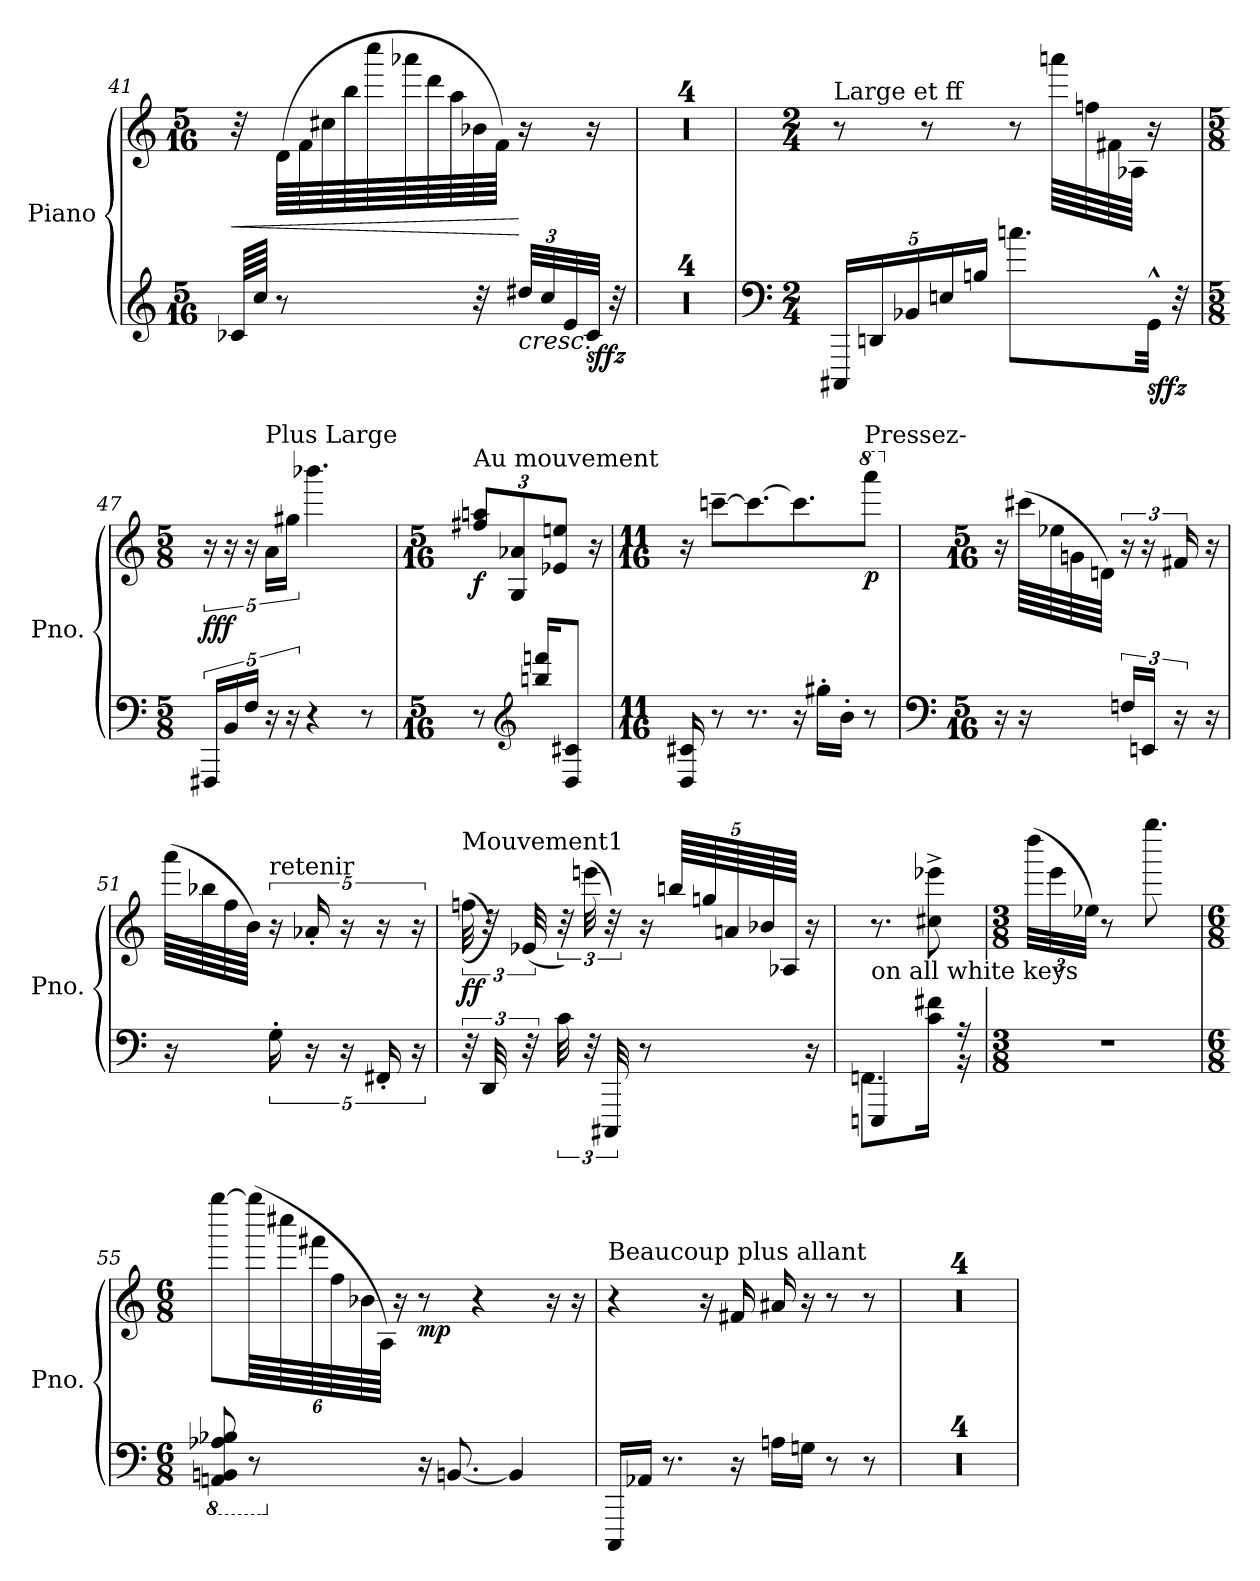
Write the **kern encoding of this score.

**kern	**kern	**dynam
*part1	*part1	*part1
*staff2	*staff1	*staff1/2
*I"Piano	*	*
*I'Pno.	*	*
*clefG2	*clefG2	*
*k[]	*k[]	*
*M5/16	*M5/16	*
=41	=41	=41
!	!	!LO:HP:b
64c-X/LLLL	32r	<
64cc/JJJJ	.	.
8r	(>64d\LLLL	.
.	64f\	.
.	64cc#X\	.
.	64bb\	.
.	64cccc\	.
.	64aaa-X\	.
.	64ddd\	.
.	64aa\	.
32r	64b-X\	.
.	64f\JJJJ)	.
*Xbrackettup	*	*
!	!	!LO:HP:n=1:b=2
48dd#X/LLL	16r	[ <
48cc/	.	.
48e/	.	.
!	!	!LO:DY:b=2
32c-/JJJ	16r	sffz
32r	.	.
=42	=42	=42
16%5r	16%5r	.
=43	=43	=43
16%5r	16%5r	.
=44	=44	=44
16%5r	16%5r	.
=45	=45	=45
16%5r	16%5r	.
=46	=46	=46
*clefF4	*	*
*M2/4	*M2/4	*
!	!LO:TX:a:t=Large  et ff	!
20CCC#X/LL	8r	.
20DDn/	.	.
20BB-X/	.	.
.	8r	.
20En/	.	.
20Bn/JJ	.	.
8.ccn\L	8r	.
.	64aaan\LLLL	.
.	64ffn\	.
.	64f#X\	.
.	64A-X\JJJJ	.
!	!	!LO:DY:b=2
32GG^^\Jkk	16r	sffz
32r	.	.
=47	=47	=47
*M5/8	*M5/8	*
*brackettup	*	*
!	!	!LO:DY:b
20FFF#X/LL	20r	fff
20BB/	20r	.
20F/JJ	20r	.
!	!LO:TX:a:t=Plus Large	!
20r	20a\LL	.
20r	20gg#X\JJ	.
4r	4.bbb-X\	.
8r	.	.
=48	=48	=48
*M5/16	*M5/16	*
*	*Xbrackettup	*
!	!LO:TX:a:t=Au mouvement	!
!	!	!LO:DY:b
8r	12ff#X/ 12aan/L	f
.	12G/ 12a-X/	.
*clefG2	*	*
16bbn/ 16fffn/KL	.	.
.	12e-X/ 12een/J	.
8D/ 8c#X/J	.	.
.	16r	.
=49	=49	=49
*M11/16	*M11/16	*
16D/ 16c#X/	16r	.
8r	[8cccn~\L	.
8.r	8.ccc\_	.
16r	8.ccc\]	.
16gg#X'\LL	.	.
16b'\JJ	.	.
*	*8va	*
!	!LO:TX:a:t=Pressez-	!
!	!	!LO:DY:b
8r	8aaaa\J	p
=50	=50	=50
*clefF4	*	*
*M5/16	*M5/16	*
*	*X8va	*
16r	16r	.
16r	(>64ccc#X\LLLL	.
.	64ee-X\	.
.	64gn\	.
.	64dn\JJJJ)	.
*	*brackettup	*
24Fn/LL	24r	.
24EEn/JJ	24r	.
24r	24f#X/	.
16r	16r	.
=51	=51	=51
16r	(>64aaa\LLLL	.
.	64bb-X\	.
.	64ff\	.
.	64b\JJJJ)	.
!	!LO:TX:a:t=retenir	!
20G'\	20r	.
20r	20a-X'/	.
20r	20r	.
20FF#X'/	20r	.
20r	20r	.
=52	=52	=52
!	!LO:TX:a:t=Mouvement1	!
!	!	!LO:DY:b
48r	(>(>48ffn\	ff
48DD/	48r))	.
48r	(<48e-X/	.
48c\	48r)	.
48r	(>48eeen\	.
48CCC#X/	48r)	.
8r	16r	.
*	*Xbrackettup	*
!	!	!LO:DY:b
!	!	!LO:DY:n=1:b
.	80bbn/LLLL	fff other-dynamics
.	80ggn/	.
.	80an/	.
.	80b-X/	.
.	80A-X/JJJJ	.
16r	16r	.
=53	=53	=53
*^	*	*
!LO:TX:a:t=on all white keys	!	!	!
4EEEn/	8.FFn\L	8.r	.
.	16c\ 16f#X\Jk	8cc#X\^ 8eee-X\^	.
16r	16r	.	.
*v	*v	*	*
=54	=54	=54
*M3/8	*M3/8	*
*^	*	*
!LO:TX:a:t=tres sec	!	!	!
*v	*v	*	*
4.r	(>48dddd\LLL	.
.	48eee\	.
.	48ee-X\JJJ)	.
.	8r	.
.	8.gggg\	.
=55	=55	=55
*M6/8	*M6/8	*
*8ba	*	*
8AAAn/ 8BBBn/ 8AA-X/ 8BB-X/	[8gggg\L	.
*8ba	*	*
8r	(>96gggg\LLL]	.
.	96cccc#X\	.
.	96fff#X\	.
.	96ff\	.
.	96b-X\	.
.	96A\JJJJ)	.
.	16r	[
*X8ba	*	*
*X8ba	*	*
!	!	!LO:DY:b
16r	8r	mp
[8.BBn/	.	.
.	4r	.
4BB/]	.	.
.	16r	.
.	16r	.
=56	=56	=56
*	*MM80	*
!	!LO:TX:a:t=Beaucoup plus allant	!
16CCC/LL	4r	.
16AA-X/JJ	.	.
8.r	.	.
.	16r	.
16r	16f#X/	.
16An\LL	16a#X/	.
16Gn\JJ	16r	.
8r	8r	.
8r	8r	.
=57	=57	=57
2.r	2.r	.
=58	=58	=58
2.r	2.r	.
=59	=59	=59
2.r	2.r	.
=60	=60	=60
2.r	2.r	.
=	=	=
*-	*-	*-
